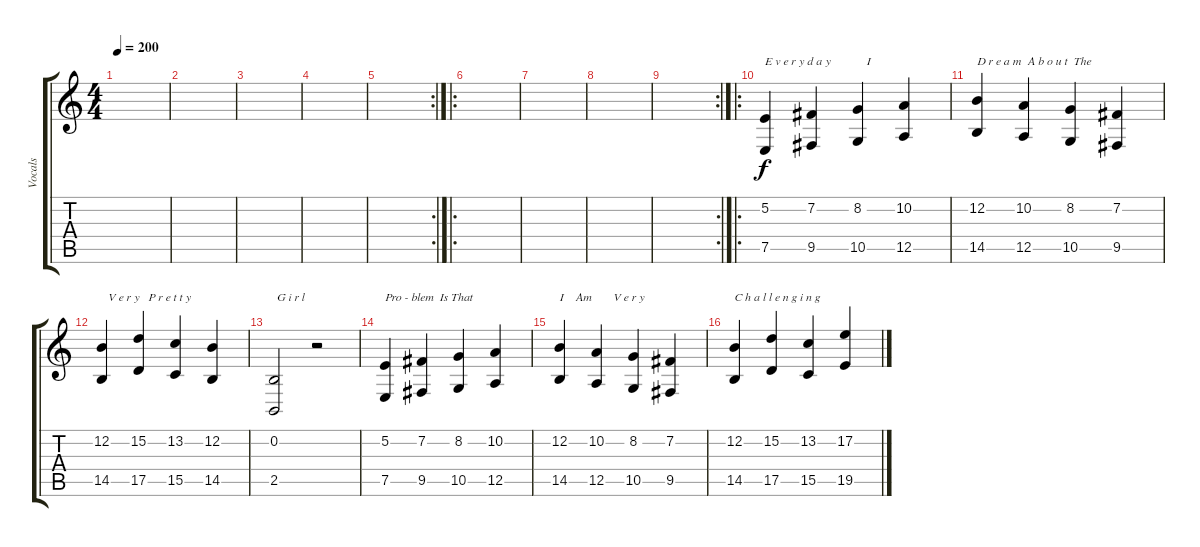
\track ("Vocals" "Vocals") {instrument lead2sawtooth}
\staff {score tabs}
\tuning (E4 B3 G3 D3 A2 E2) {hide}
\ts (4 4)
\tempo 200
\clef g2
\ks c
|
|
|
|
\rc 2
|
\ro
|
|
|
\rc 2
|
\ro
(5.2 7.5).4{txt "E v e r y d a y            I    "} (7.2 9.5).4 (8.2 10.5).4 (10.2 12.5).4 |
(12.2 14.5).4{txt "D r e a m  A b o u t  The "} (10.2 12.5).4 (8.2 10.5).4 (7.2 9.5).4 |
(12.2 14.5).4{txt "  V e r y   P r e t t y"} (15.2 17.5).4 (13.2 15.5).4 (12.2 14.5).4 |
(0.2 2.5).2{txt " G i r l "} r.2 |
(5.2 7.5).4{txt "Pro - blem  Is That "} (7.2 9.5).4 (8.2 10.5).4 (10.2 12.5).4 |
(12.2 14.5).4{txt "I    Am       V e r y  "} (10.2 12.5).4 (8.2 10.5).4 (7.2 9.5).4 |
(12.2 14.5).4{txt "C h a l l e n g i n g"} (15.2 17.5).4 (13.2 15.5).4 (17.2 19.5).4
